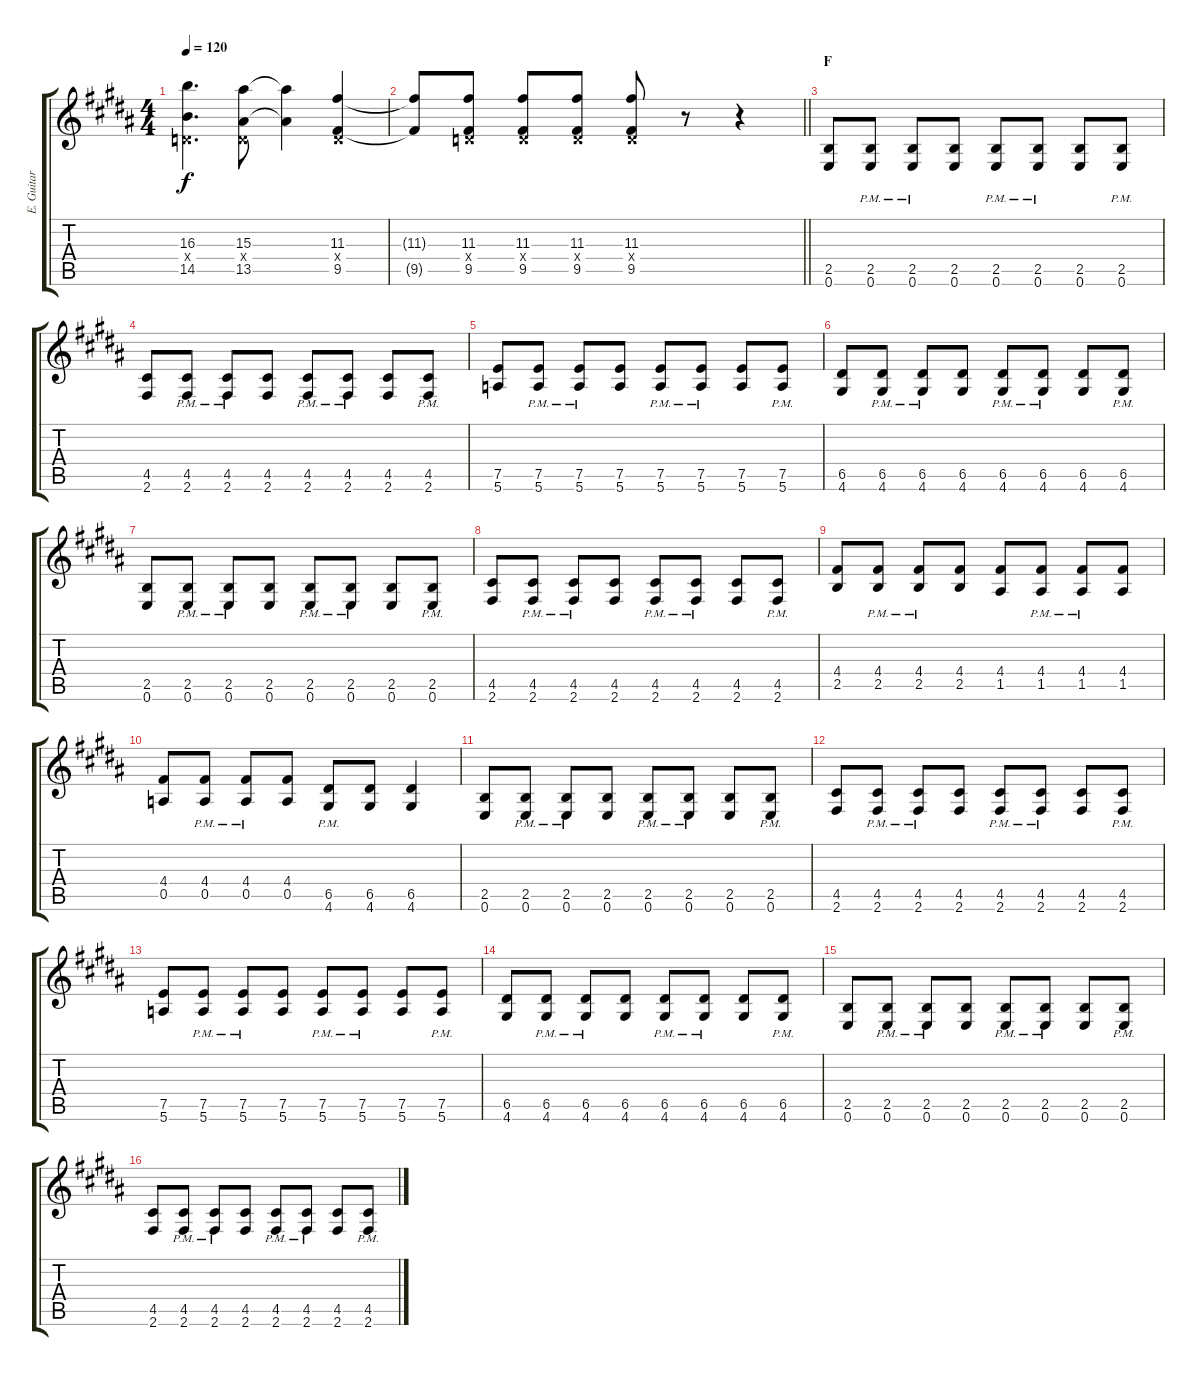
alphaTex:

\track ("E. Guitar I" "E. Guitar ") {instrument electricguitarclean}
\staff {score tabs}
\tuning (E4 B3 G3 D3 A2 E2) {hide}
\ts (4 4)
\tempo 120
\clef g2
\ks b
(16.3 0.4{x} 14.5).4{d dy f} (15.3 0.4{x} 13.5).8 (15.3{t} 13.5{t}).4 (11.3 0.4{x} 9.5).4 |
\barLineRight lightlight
(11.3{t} 9.5{t}).8 (11.3 0.4{x} 9.5).8 (11.3 0.4{x} 9.5).8 (11.3 0.4{x} 9.5).8 (11.3 0.4{x} 9.5).8 r.8 r.4 |
\section ("" "F")
(2.5 0.6).8 (2.5{pm} 0.6{pm}).8 (2.5{pm} 0.6{pm}).8 (2.5 0.6).8 (2.5{pm} 0.6{pm}).8 (2.5{pm} 0.6{pm}).8 (2.5 0.6).8 (2.5{pm} 0.6{pm}).8 |
(4.5 2.6).8 (4.5{pm} 2.6{pm}).8 (4.5{pm} 2.6{pm}).8 (4.5 2.6).8 (4.5{pm} 2.6{pm}).8 (4.5{pm} 2.6{pm}).8 (4.5 2.6).8 (4.5{pm} 2.6{pm}).8 |
(7.5 5.6).8 (7.5{pm} 5.6{pm}).8 (7.5{pm} 5.6{pm}).8 (7.5 5.6).8 (7.5{pm} 5.6{pm}).8 (7.5{pm} 5.6{pm}).8 (7.5 5.6).8 (7.5{pm} 5.6{pm}).8 |
(6.5 4.6).8 (6.5{pm} 4.6{pm}).8 (6.5{pm} 4.6{pm}).8 (6.5 4.6).8 (6.5{pm} 4.6{pm}).8 (6.5{pm} 4.6{pm}).8 (6.5 4.6).8 (6.5{pm} 4.6{pm}).8 |
(2.5 0.6).8 (2.5{pm} 0.6{pm}).8 (2.5{pm} 0.6{pm}).8 (2.5 0.6).8 (2.5{pm} 0.6{pm}).8 (2.5{pm} 0.6{pm}).8 (2.5 0.6).8 (2.5{pm} 0.6{pm}).8 |
(4.5 2.6).8 (4.5{pm} 2.6{pm}).8 (4.5{pm} 2.6{pm}).8 (4.5 2.6).8 (4.5{pm} 2.6{pm}).8 (4.5{pm} 2.6{pm}).8 (4.5 2.6).8 (4.5{pm} 2.6{pm}).8 |
(4.4 2.5).8 (4.4{pm} 2.5{pm}).8 (4.4{pm} 2.5{pm}).8 (4.4 2.5).8 (4.4 1.5).8 (4.4{pm} 1.5{pm}).8 (4.4{pm} 1.5{pm}).8 (4.4 1.5).8 |
(4.4 0.5).8 (4.4{pm} 0.5{pm}).8 (4.4{pm} 0.5{pm}).8 (4.4 0.5).8 (6.5{pm} 4.6{pm}).8 (6.5 4.6).8 (6.5 4.6).4 |
(2.5 0.6).8 (2.5{pm} 0.6{pm}).8 (2.5{pm} 0.6{pm}).8 (2.5 0.6).8 (2.5{pm} 0.6{pm}).8 (2.5{pm} 0.6{pm}).8 (2.5 0.6).8 (2.5{pm} 0.6{pm}).8 |
(4.5 2.6).8 (4.5{pm} 2.6{pm}).8 (4.5{pm} 2.6{pm}).8 (4.5 2.6).8 (4.5{pm} 2.6{pm}).8 (4.5{pm} 2.6{pm}).8 (4.5 2.6).8 (4.5{pm} 2.6{pm}).8 |
(7.5 5.6).8 (7.5{pm} 5.6{pm}).8 (7.5{pm} 5.6{pm}).8 (7.5 5.6).8 (7.5{pm} 5.6{pm}).8 (7.5{pm} 5.6{pm}).8 (7.5 5.6).8 (7.5{pm} 5.6{pm}).8 |
(6.5 4.6).8 (6.5{pm} 4.6{pm}).8 (6.5{pm} 4.6{pm}).8 (6.5 4.6).8 (6.5{pm} 4.6{pm}).8 (6.5{pm} 4.6{pm}).8 (6.5 4.6).8 (6.5{pm} 4.6{pm}).8 |
(2.5 0.6).8 (2.5{pm} 0.6{pm}).8 (2.5{pm} 0.6{pm}).8 (2.5 0.6).8 (2.5{pm} 0.6{pm}).8 (2.5{pm} 0.6{pm}).8 (2.5 0.6).8 (2.5{pm} 0.6{pm}).8 |
(4.5 2.6).8 (4.5{pm} 2.6{pm}).8 (4.5{pm} 2.6{pm}).8 (4.5 2.6).8 (4.5{pm} 2.6{pm}).8 (4.5{pm} 2.6{pm}).8 (4.5 2.6).8 (4.5{pm} 2.6{pm}).8
